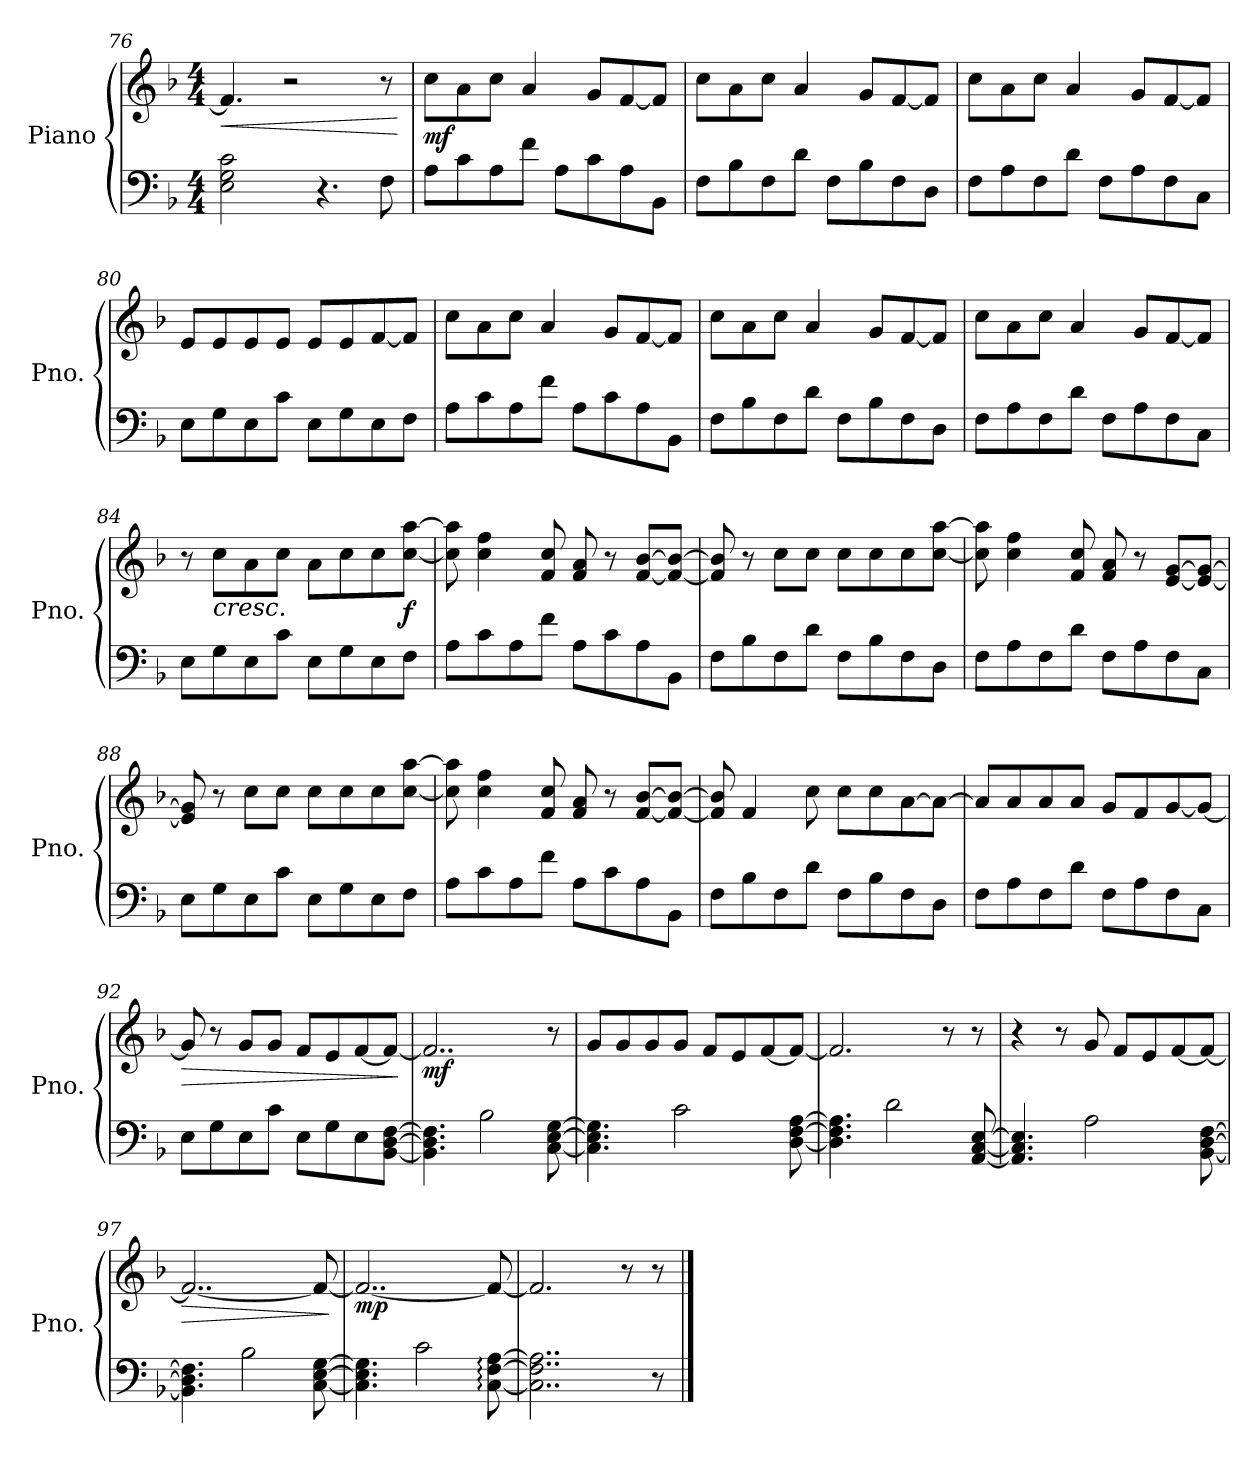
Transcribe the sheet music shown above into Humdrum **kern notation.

**kern	**kern	**dynam
*part1	*part1	*part1
*staff2	*staff1	*staff1/2
*I"Piano	*	*
*I'Pno.	*	*
*clefF4	*clefG2	*
*k[b-]	*k[b-]	*
*M4/4	*M4/4	*
=76	=76	=76
!	!	!LO:HP:b
2E\ 2G\ 2c\	4.f/]	<
.	2r	.
4.r	.	.
8F\	8r	.
.	.	[
=77	=77	=77
!	!	!LO:DY:b
8A\L	8cc\L	mf
8c\	8a\	.
8A\	8cc\J	.
8f\J	4a/	.
8A\L	.	.
8c\	8g/L	.
8A\	[8f/	.
8BB-\J	8f/J]	.
=78	=78	=78
8F\L	8cc\L	.
8B-\	8a\	.
8F\	8cc\J	.
8d\J	4a/	.
8F\L	.	.
8B-\	8g/L	.
8F\	[8f/	.
8D\J	8f/J]	.
=79	=79	=79
8F\L	8cc\L	.
8A\	8a\	.
8F\	8cc\J	.
8d\J	4a/	.
8F\L	.	.
8A\	8g/L	.
8F\	[8f/	.
8C\J	8f/J]	.
=80	=80	=80
8E\L	8e/L	.
8G\	8e/	.
8E\	8e/	.
8c\J	8e/J	.
8E\L	8e/L	.
8G\	8e/	.
8E\	[8f/	.
8F\J	8f/J]	.
!!LO:LB:g=z
=81	=81	=81
8A\L	8cc\L	.
8c\	8a\	.
8A\	8cc\J	.
8f\J	4a/	.
8A\L	.	.
8c\	8g/L	.
8A\	[8f/	.
8BB-\J	8f/J]	.
=82	=82	=82
8F\L	8cc\L	.
8B-\	8a\	.
8F\	8cc\J	.
8d\J	4a/	.
8F\L	.	.
8B-\	8g/L	.
8F\	[8f/	.
8D\J	8f/J]	.
=83	=83	=83
8F\L	8cc\L	.
8A\	8a\	.
8F\	8cc\J	.
8d\J	4a/	.
8F\L	.	.
8A\	8g/L	.
8F\	[8f/	.
8C\J	8f/J]	.
=84	=84	=84
8E\L	8r	.
!	!	!LO:HP:b
8G\	8cc\L	<
8E\	8a\	.
8c\J	8cc\J	.
8E\L	8a\L	.
8G\	8cc\	.
8E\	8cc\	.
!	!	!LO:DY:b
8F\J	[8cc\ [8aa\J	f
.	.	[
=85	=85	=85
8A\L	8cc\] 8aa\]	.
8c\	4cc\ 4ff\	.
8A\	.	.
8f\J	8f/ 8cc/	.
8A\L	8f/ 8a/	.
8c\	8r	.
8A\	[8f/ [8b-/L	.
8BB-\J	8f/_ 8b-/_J	.
!!LO:LB:g=z
=86	=86	=86
8F\L	8f/] 8b-/]	.
8B-\	8r	.
8F\	8cc\L	.
8d\J	8cc\J	.
8F\L	8cc\L	.
8B-\	8cc\	.
8F\	8cc\	.
8D\J	[8cc\ [8aa\J	.
=87	=87	=87
8F\L	8cc\] 8aa\]	.
8A\	4cc\ 4ff\	.
8F\	.	.
8d\J	8f/ 8cc/	.
8F\L	8f/ 8a/	.
8A\	8r	.
8F\	[8e/ [8g/L	.
8C\J	8e/_ 8g/_J	.
=88	=88	=88
8E\L	8e/] 8g/]	.
8G\	8r	.
8E\	8cc\L	.
8c\J	8cc\J	.
8E\L	8cc\L	.
8G\	8cc\	.
8E\	8cc\	.
8F\J	[8cc\ [8aa\J	.
=89	=89	=89
8A\L	8cc\] 8aa\]	.
8c\	4cc\ 4ff\	.
8A\	.	.
8f\J	8f/ 8cc/	.
8A\L	8f/ 8a/	.
8c\	8r	.
8A\	[8f/ [8b-/L	.
8BB-\J	8f/_ 8b-/_J	.
!!LO:PB:g=z
=90	=90	=90
8F\L	8f/] 8b-/]	.
8B-\	4f/	.
8F\	.	.
8d\J	8cc\	.
8F\L	8cc\L	.
8B-\	8cc\	.
8F\	[8a\	.
8D\J	8a\J_	.
=91	=91	=91
8F\L	8a/L]	.
8A\	8a/	.
8F\	8a/	.
8d\J	8a/J	.
8F\L	8g/L	.
8A\	8f/	.
8F\	[8g/	.
8C\J	8g/J_	.
=92	=92	=92
!	!	!LO:HP:b
8E\L	8g/]	>
8G\	8r	.
8E\	8g/L	.
8c\J	8g/J	.
8E\L	8f/L	.
8G\	8e/	.
8E\	[8f/	.
[8BB-\ [8D\ [8F\J	8f/J_	.
.	.	]
=93	=93	=93
!	!	!LO:DY:b
4.BB-\] 4.D\] 4.F\]	2..f/]	mf
2B-\	.	.
[8C\ [8E\ [8G\	8r	.
=94	=94	=94
4.C\] 4.E\] 4.G\]	8g/L	.
.	8g/	.
.	8g/	.
2c\	8g/J	.
.	8f/L	.
.	8e/	.
.	[8f/	.
[8D\ [8F\ [8A\	8f/J_	.
=95	=95	=95
4.D\] 4.F\] 4.A\]	2.f/]	.
2d\	.	.
.	8r	.
[8AA/ [8C/ [8E/	8r	.
!!LO:LB:g=z
=96	=96	=96
4.AA/] 4.C/] 4.E/]	4r	.
.	8r	.
2A\	8g/	.
.	8f/L	.
.	8e/	.
.	[8f/	.
[8BB-\ [8D\ [8F\	8f/J_	.
=97	=97	=97
!	!	!LO:HP:b
4.BB-\] 4.D\] 4.F\]	2..f/_	>
2B-\	.	.
[8C\ [8E\ [8G\	8f/_	.
.	.	]
=98	=98	=98
!	!	!LO:DY:b
4.C\] 4.E\] 4.G\]	2..f/_	mp
2c\	.	.
[8C\: [8F\: [8A\:	8f/_	.
=99	=99	=99
2..C\] 2..F\] 2..A\]	2.f/]	.
.	8r	.
8r	8r	.
==	==	==
*-	*-	*-
